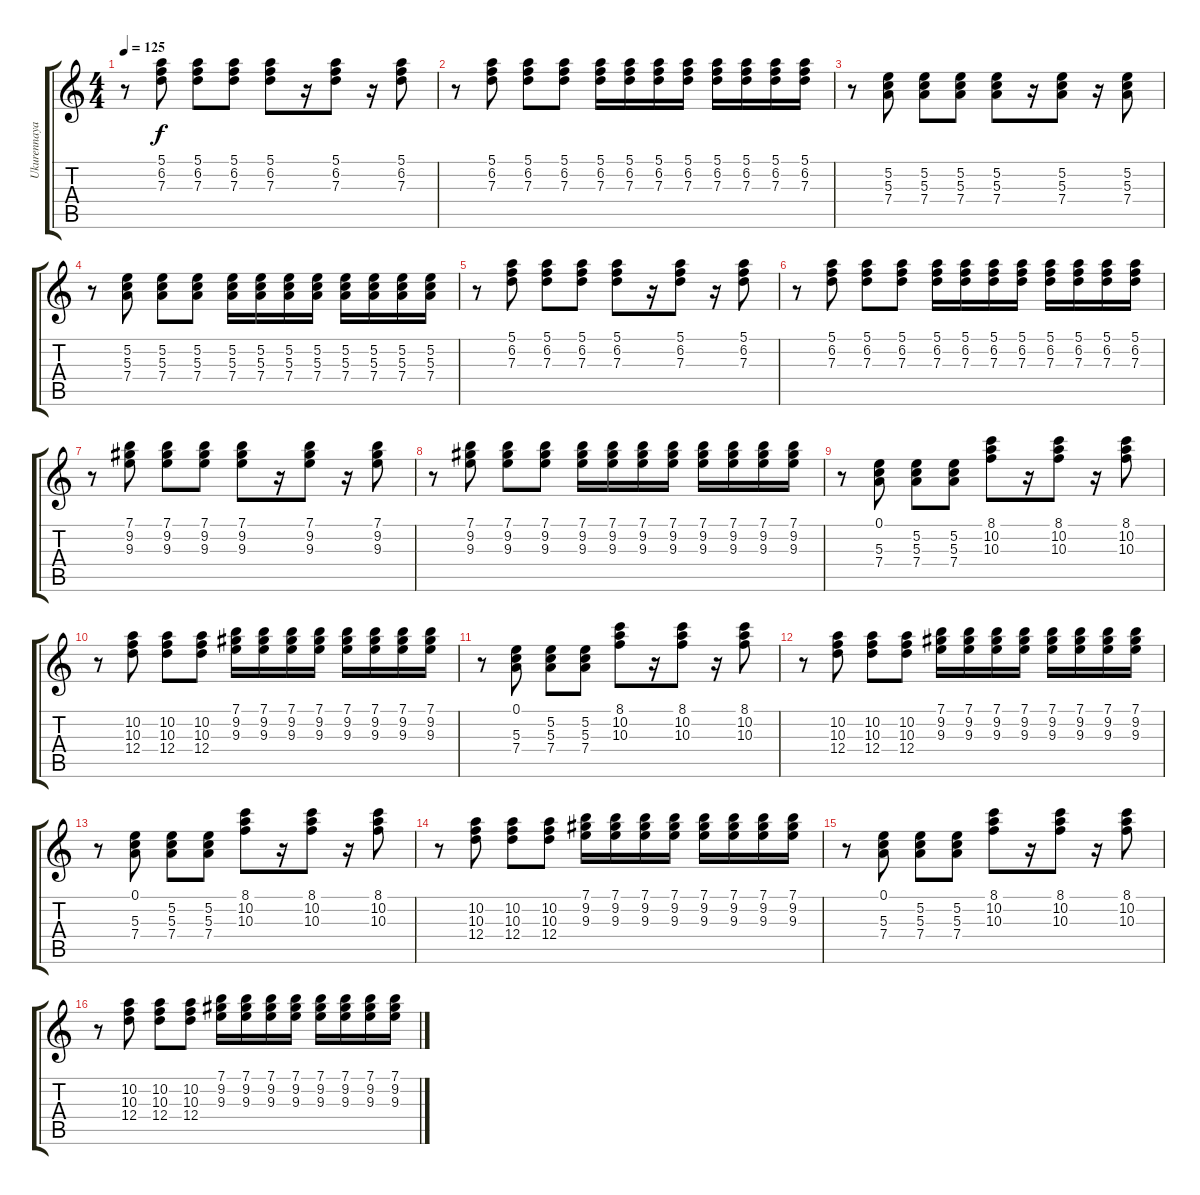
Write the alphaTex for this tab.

\track ("Ukurennaya gitara" "Ukurennaya") {instrument electricguitarclean}
\staff {score tabs}
\tuning (E4 B3 G3 D3 A2 E2) {hide}
\ts (4 4)
\tempo 125
\clef g2
\ks c
r.8{dy f} (5.1 6.2 7.3).8 (5.1 6.2 7.3).8 (5.1 6.2 7.3).8 (5.1 6.2 7.3).8 r.16 (5.1 6.2 7.3).8 r.16 (5.1 6.2 7.3).8 |
r.8 (5.1 6.2 7.3).8 (5.1 6.2 7.3).8 (5.1 6.2 7.3).8 (5.1 6.2 7.3).16 (5.1 6.2 7.3).16 (5.1 6.2 7.3).16 (5.1 6.2 7.3).16 (5.1 6.2 7.3).16 (5.1 6.2 7.3).16 (5.1 6.2 7.3).16 (5.1 6.2 7.3).16 |
r.8 (5.2 5.3 7.4).8 (5.2 5.3 7.4).8 (5.2 5.3 7.4).8 (5.2 5.3 7.4).8 r.16 (5.2 5.3 7.4).8 r.16 (5.2 5.3 7.4).8 |
r.8 (5.2 5.3 7.4).8 (5.2 5.3 7.4).8 (5.2 5.3 7.4).8 (5.2 5.3 7.4).16 (5.2 5.3 7.4).16 (5.2 5.3 7.4).16 (5.2 5.3 7.4).16 (5.2 5.3 7.4).16 (5.2 5.3 7.4).16 (5.2 5.3 7.4).16 (5.2 5.3 7.4).16 |
r.8 (5.1 6.2 7.3).8 (5.1 6.2 7.3).8 (5.1 6.2 7.3).8 (5.1 6.2 7.3).8 r.16 (5.1 6.2 7.3).8 r.16 (5.1 6.2 7.3).8 |
r.8 (5.1 6.2 7.3).8 (5.1 6.2 7.3).8 (5.1 6.2 7.3).8 (5.1 6.2 7.3).16 (5.1 6.2 7.3).16 (5.1 6.2 7.3).16 (5.1 6.2 7.3).16 (5.1 6.2 7.3).16 (5.1 6.2 7.3).16 (5.1 6.2 7.3).16 (5.1 6.2 7.3).16 |
r.8 (7.1 9.2 9.3).8 (7.1 9.2 9.3).8 (7.1 9.2 9.3).8 (7.1 9.2 9.3).8 r.16 (7.1 9.2 9.3).8 r.16 (7.1 9.2 9.3).8 |
r.8 (7.1 9.2 9.3).8 (7.1 9.2 9.3).8 (7.1 9.2 9.3).8 (7.1 9.2 9.3).16 (7.1 9.2 9.3).16 (7.1 9.2 9.3).16 (7.1 9.2 9.3).16 (7.1 9.2 9.3).16 (7.1 9.2 9.3).16 (7.1 9.2 9.3).16 (7.1 9.2 9.3).16 |
r.8 (0.1 5.3 7.4).8 (5.2 5.3 7.4).8 (5.2 5.3 7.4).8 (8.1 10.2 10.3).8 r.16 (8.1 10.2 10.3).8 r.16 (8.1 10.2 10.3).8 |
r.8 (10.2 10.3 12.4).8 (10.2 10.3 12.4).8 (10.2 10.3 12.4).8 (7.1 9.2 9.3).16 (7.1 9.2 9.3).16 (7.1 9.2 9.3).16 (7.1 9.2 9.3).16 (7.1 9.2 9.3).16 (7.1 9.2 9.3).16 (7.1 9.2 9.3).16 (7.1 9.2 9.3).16 |
r.8 (0.1 5.3 7.4).8 (5.2 5.3 7.4).8 (5.2 5.3 7.4).8 (8.1 10.2 10.3).8 r.16 (8.1 10.2 10.3).8 r.16 (8.1 10.2 10.3).8 |
r.8 (10.2 10.3 12.4).8 (10.2 10.3 12.4).8 (10.2 10.3 12.4).8 (7.1 9.2 9.3).16 (7.1 9.2 9.3).16 (7.1 9.2 9.3).16 (7.1 9.2 9.3).16 (7.1 9.2 9.3).16 (7.1 9.2 9.3).16 (7.1 9.2 9.3).16 (7.1 9.2 9.3).16 |
r.8 (0.1 5.3 7.4).8 (5.2 5.3 7.4).8 (5.2 5.3 7.4).8 (8.1 10.2 10.3).8 r.16 (8.1 10.2 10.3).8 r.16 (8.1 10.2 10.3).8 |
r.8 (10.2 10.3 12.4).8 (10.2 10.3 12.4).8 (10.2 10.3 12.4).8 (7.1 9.2 9.3).16 (7.1 9.2 9.3).16 (7.1 9.2 9.3).16 (7.1 9.2 9.3).16 (7.1 9.2 9.3).16 (7.1 9.2 9.3).16 (7.1 9.2 9.3).16 (7.1 9.2 9.3).16 |
r.8 (0.1 5.3 7.4).8 (5.2 5.3 7.4).8 (5.2 5.3 7.4).8 (8.1 10.2 10.3).8 r.16 (8.1 10.2 10.3).8 r.16 (8.1 10.2 10.3).8 |
r.8 (10.2 10.3 12.4).8 (10.2 10.3 12.4).8 (10.2 10.3 12.4).8 (7.1 9.2 9.3).16 (7.1 9.2 9.3).16 (7.1 9.2 9.3).16 (7.1 9.2 9.3).16 (7.1 9.2 9.3).16 (7.1 9.2 9.3).16 (7.1 9.2 9.3).16 (7.1 9.2 9.3).16
